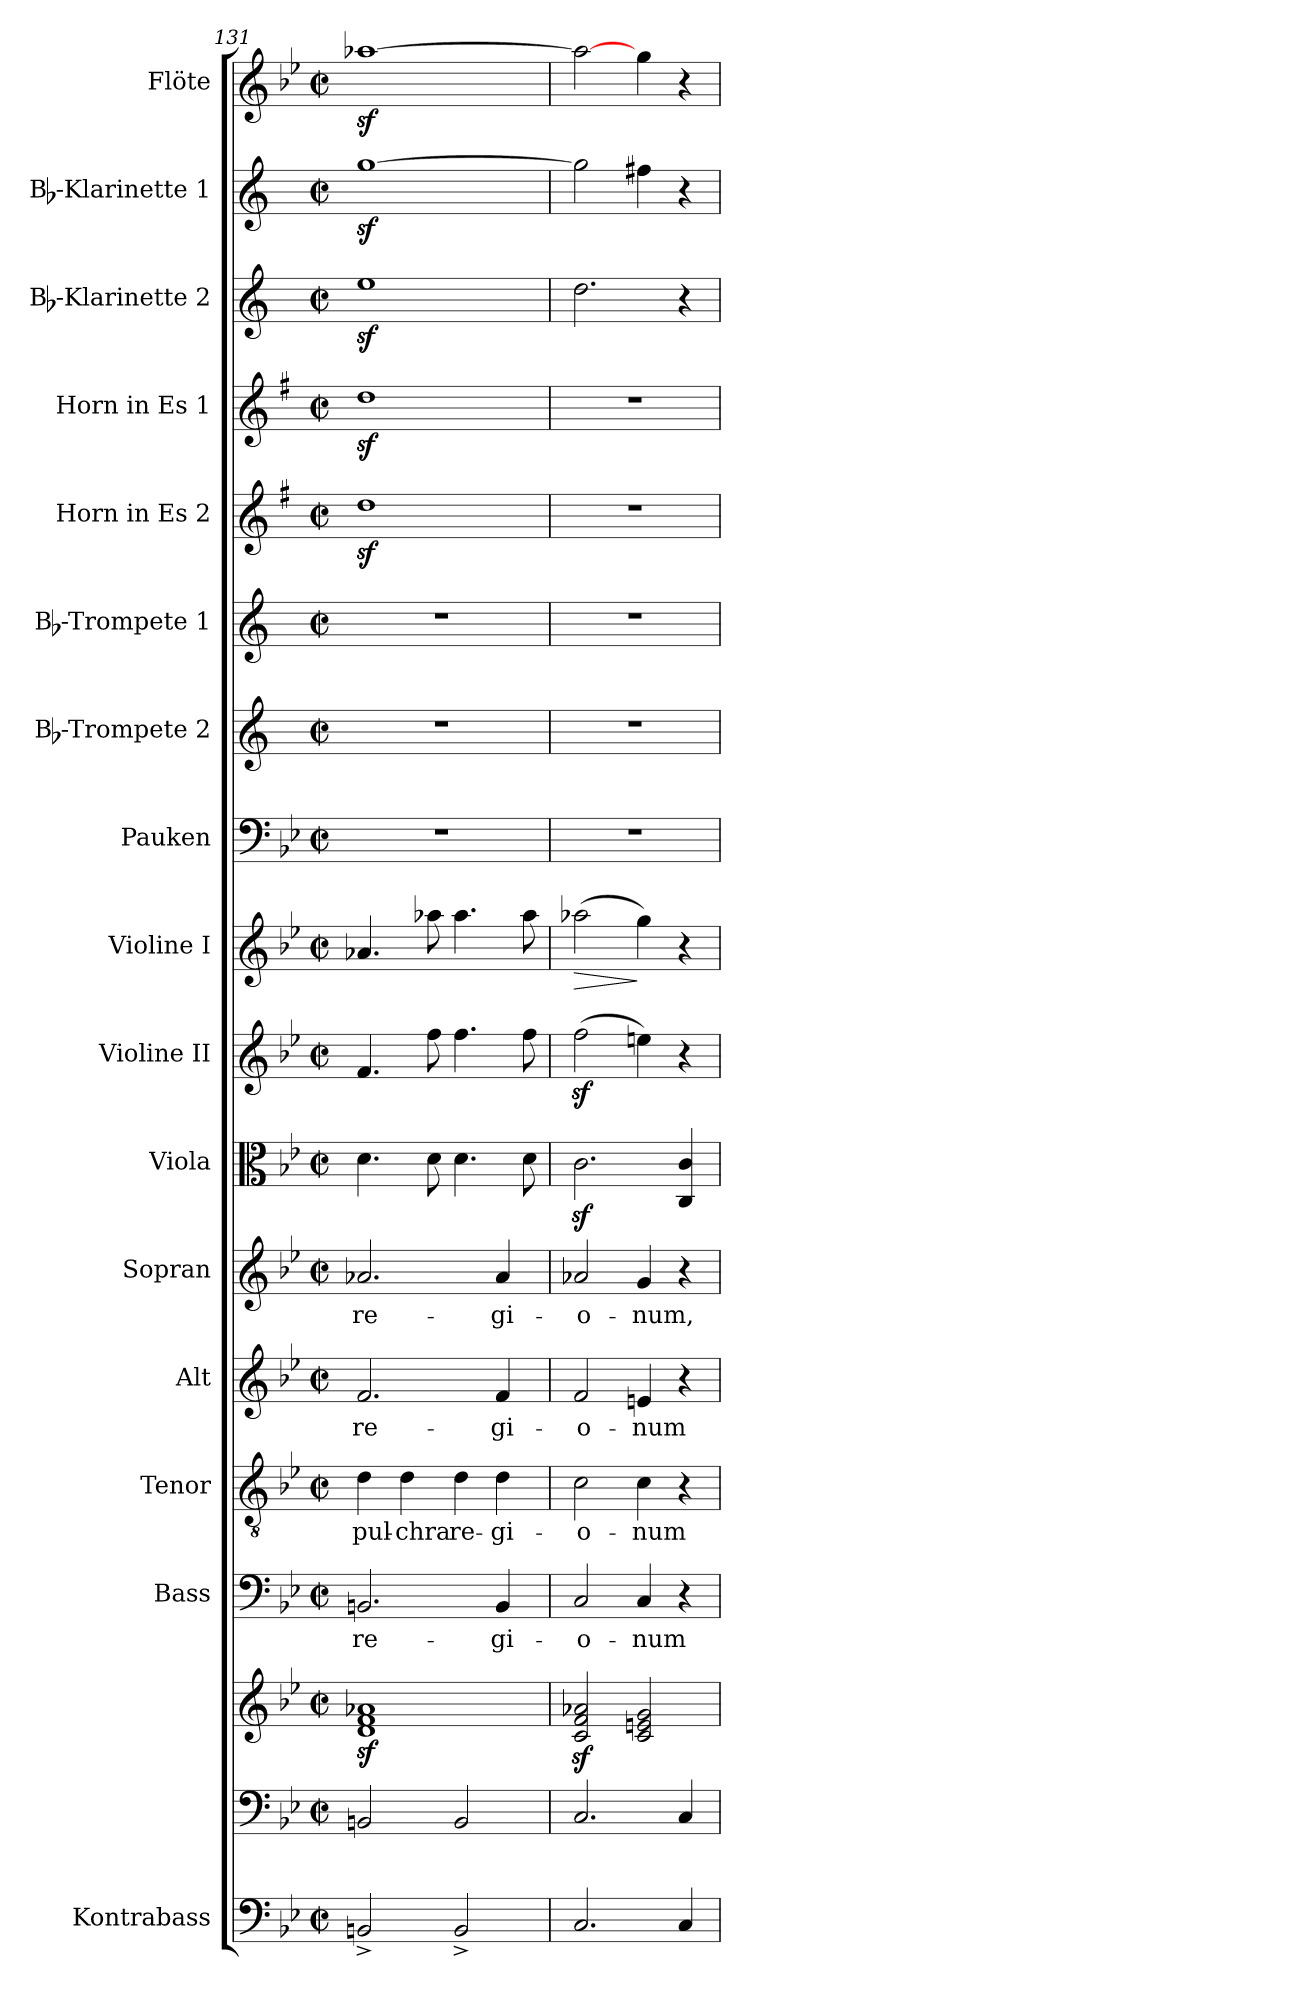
**kern	**kern	**kern	**kern	**text	**kern	**text	**kern	**text	**kern	**text	**kern	**kern	**kern	**dynam	**kern	**kern	**kern	**kern	**kern	**kern	**kern	**kern
*part17	*part16	*part16	*part15	*part15	*part14	*part14	*part13	*part13	*part12	*part12	*part11	*part10	*part9	*part9	*part8	*part7	*part6	*part5	*part4	*part3	*part2	*part1
*staff18	*staff17	*staff16	*staff15	*staff15	*staff14	*staff14	*staff13	*staff13	*staff12	*staff12	*staff11	*staff10	*staff9	*staff9	*staff8	*staff7	*staff6	*staff5	*staff4	*staff3	*staff2	*staff1
*I"Kontrabass	*	*	*I"Bass	*	*I"Tenor	*	*I"Alt	*	*I"Sopran	*	*I"Viola	*I"Violine II	*I"Violine I	*	*I"Pauken	*I"Bb-Trompete 2	*I"Bb-Trompete 1	*I"Horn in Es 2	*I"Horn in Es 1	*I"Bb-Klarinette 2	*I"Bb-Klarinette 1	*I"Flöte
*I'Kb.	*	*	*I'B.	*	*I'T.	*	*I'A.	*	*I'S.	*	*I'Vla.	*I'Vl. II	*I'Vl. I	*	*I'Pk.	*I'Bb Trp. 2	*I'Bb Trp. 1	*	*	*I'Bb Kl. 2	*I'Bb Kl. 1	*I'Fl.
*clefF4	*clefF4	*clefG2	*clefF4	*	*clefGv2	*	*clefG2	*	*clefG2	*	*clefC3	*clefG2	*clefG2	*	*clefF4	*clefG2	*clefG2	*clefG2	*clefG2	*clefG2	*clefG2	*clefG2
*ITrd7c12	*	*	*	*	*	*	*	*	*	*	*	*	*	*	*	*ITrd1c2	*ITrd1c2	*ITrd5c9	*ITrd5c9	*ITrd1c2	*ITrd1c2	*
*k[b-e-]	*k[b-e-]	*k[b-e-]	*k[b-e-]	*	*k[b-e-]	*	*k[b-e-]	*	*k[b-e-]	*	*k[b-e-]	*k[b-e-]	*k[b-e-]	*	*k[b-e-]	*k[b-e-]	*k[b-e-]	*k[b-e-]	*k[b-e-]	*k[b-e-]	*k[b-e-]	*k[b-e-]
*B-:	*B-:	*B-:	*B-:	*	*B-:	*	*B-:	*	*B-:	*	*B-:	*B-:	*B-:	*	*B-:	*B-:	*B-:	*B-:	*B-:	*B-:	*B-:	*B-:
*M2/2	*M2/2	*M2/2	*M2/2	*	*M2/2	*	*M2/2	*	*M2/2	*	*M2/2	*M2/2	*M2/2	*	*M2/2	*M2/2	*M2/2	*M2/2	*M2/2	*M2/2	*M2/2	*M2/2
*met(c|)	*met(c|)	*met(c|)	*met(c|)	*	*met(c|)	*	*met(c|)	*	*met(c|)	*	*met(c|)	*met(c|)	*met(c|)	*	*met(c|)	*met(c|)	*met(c|)	*met(c|)	*met(c|)	*met(c|)	*met(c|)	*met(c|)
=131	=131	=131	=131	=131	=131	=131	=131	=131	=131	=131	=131	=131	=131	=131	=131	=131	=131	=131	=131	=131	=131	=131
!	!	!	!	!LO:LY:b	!	!LO:LY:b	!	!LO:LY:b	!	!LO:LY:b	!	!	!	!	!	!	!	!	!	!	!	!
2BBBn^</	2BBn/	1dz< 1fz< 1a-Xz<	2.BBn/	re-	4d\	-pul-	2.f/	re-	2.a-X/	re-	4.d\	4.f/	4.a-X/	.	1r	1r	1r	1fz<	1fz<	1ddz<	[1ffz<	[1aa-Xz<
!	!	!	!	!	!	!LO:LY:b	!	!	!	!	!	!	!	!	!	!	!	!	!	!	!	!
.	.	.	.	.	4d\	-chra	.	.	.	.	.	.	.	.	.	.	.	.	.	.	.	.
.	.	.	.	.	.	.	.	.	.	.	8d\	8ff\	8aa-X\	.	.	.	.	.	.	.	.	.
!	!	!	!	!	!	!LO:LY:b	!	!	!	!	!	!	!	!	!	!	!	!	!	!	!	!
2BBB^</	2BB/	.	.	.	4d\	re-	.	.	.	.	4.d\	4.ff\	4.aa-\	.	.	.	.	.	.	.	.	.
!	!	!	!	!LO:LY:b	!	!LO:LY:b	!	!LO:LY:b	!	!LO:LY:b	!	!	!	!	!	!	!	!	!	!	!	!
.	.	.	4BB/	-gi-	4d\	-gi-	4f/	-gi-	4a-/	-gi-	.	.	.	.	.	.	.	.	.	.	.	.
.	.	.	.	.	.	.	.	.	.	.	8d\	8ff\	8aa-\	.	.	.	.	.	.	.	.	.
=132	=132	=132	=132	=132	=132	=132	=132	=132	=132	=132	=132	=132	=132	=132	=132	=132	=132	=132	=132	=132	=132	=132
!	!	!	!	!LO:LY:b	!	!LO:LY:b	!	!LO:LY:b	!	!LO:LY:b	!	!	!	!LO:HP:b	!	!	!	!	!	!	!	!
2.CC/	2.C/	2c/z< 2f/z< 2a-X/z<	2C/	-o-	2c\	-o-	2f/	-o-	2a-X/	-o-	2.cz<\	(>2ffz<\	(>2aa-X\	>	1r	1r	1r	1r	1r	2.cc\	2ff\]	2aa-\_
!	!	!	!	!LO:LY:b	!	!LO:LY:b	!	!LO:LY:b	!	!LO:LY:b	!	!	!	!	!	!	!	!	!	!	!	!
.	.	2c/ 2en/ 2g/	4C/	-num	4c\	-num	4en/	-num	4g/	-num,	.	4een\)	4gg\)	]	.	.	.	.	.	.	4een\	4gg\
4CC/	4C/	.	4r	.	4r	.	4r	.	4r	.	4C/ 4c/	4r	4r	.	.	.	.	.	.	4r	4r	4r
=	=	=	=	=	=	=	=	=	=	=	=	=	=	=	=	=	=	=	=	=	=	=
*-	*-	*-	*-	*-	*-	*-	*-	*-	*-	*-	*-	*-	*-	*-	*-	*-	*-	*-	*-	*-	*-	*-
